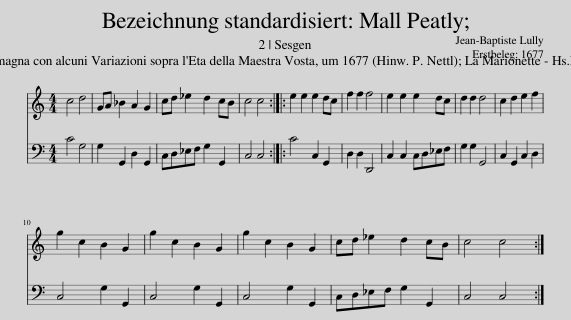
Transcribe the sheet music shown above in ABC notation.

X:1
%%score 1 2
L:1/8
M:4/4
I:linebreak $
K:C
V:1 treble
V:2 bass
V:1
 c4 d4 | GA _B2 A2 G2 | cd _e2 d2 cB | c4 c4 :: e2 e2 e2 dc | %5
 f2 f2 f4 | e2 e2 e2 dc | d2 d2 d4 | c2 d2 e2 f2 |$ g2 c2 B2 G2 | %10
 g2 c2 B2 G2 | g2 c2 B2 G2 | cd _e2 d2 cB | c4 c4 :| %14
V:2
 C4 G,4 | G,2 G,,2 D,2 G,,2 | C,D,_E,F, G,2 G,,2 | C,4 C,4 :: C4 C,2 G,,2 | %5
 D,2 D,2 D,,4 | C,2 C,2 C,D,_E,F, | G,2 G,2 G,,4 | C,2 G,,2 C,2 D,2 |$ C,4 G,2 G,,2 | %10
 C,4 G,2 G,,2 | C,4 G,2 G,,2 | C,D,_E,F, G,2 G,,2 | C,4 C,4 :| %14
